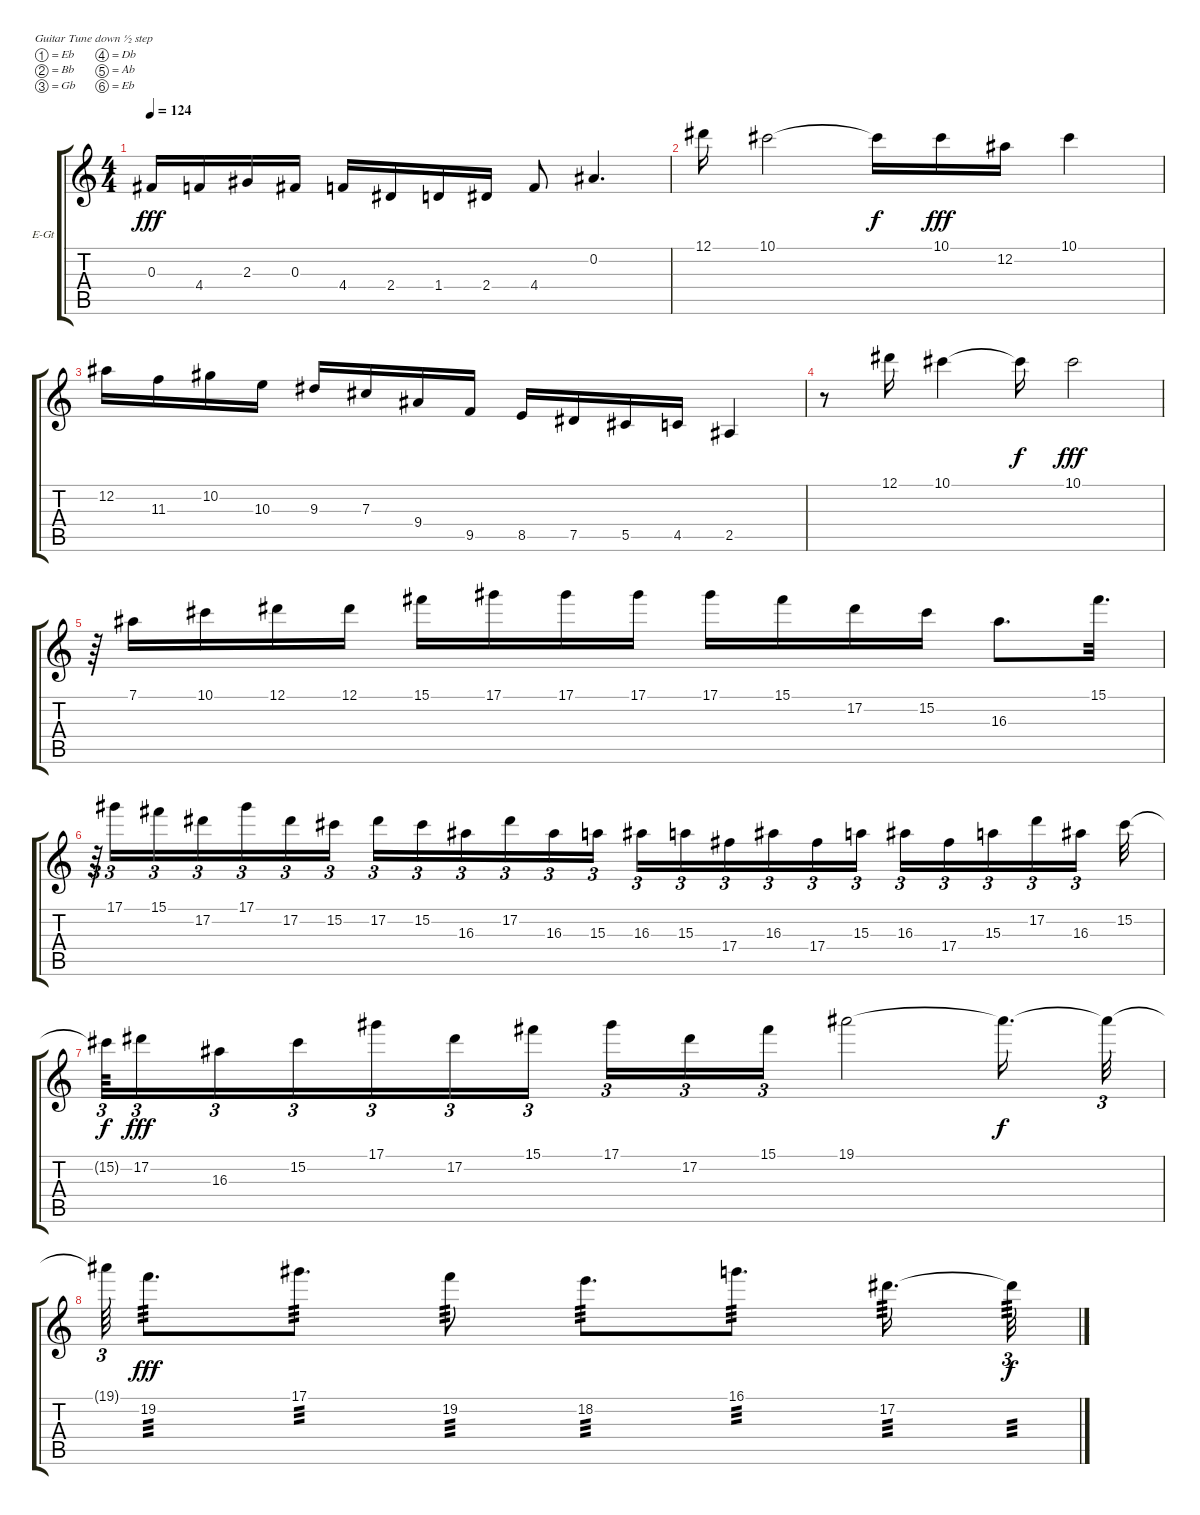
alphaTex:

\bracketExtendMode groupsimilarinstruments
\firstSystemTrackNameOrientation horizontal
\otherSystemsTrackNameOrientation horizontal
\track ("Гитара 1" "E-Gt") {instrument distortionguitar}
\staff {score tabs}
\tuning (Eb4 Bb3 Gb3 Db3 Ab2 Eb2)
\ts (4 4)
\tempo 124
\clef g2
\scale
0.377006
\ks c
0.3.16{dy fff} 4.4.16 2.3.16 0.3.16 4.4.16 2.4.16 1.4.16 2.4.16 4.4.8 0.2.4{d} |
12.1.16 10.1.2 10.1{t}.16{dy f} 10.1.16{dy fff} 12.2.16 10.1.4 |
12.2.16 11.3.16 10.2.16 10.3.16 9.3.16 7.3.16 9.4.16 9.5.16 8.5.16 7.5.16 5.5.16 4.5.16 2.5.4 |
r.8 12.1.16 10.1.4 10.1{t}.16{dy f} 10.1.2{dy fff} |
r.64 7.1.16 10.1.16 12.1.16 12.1.16 15.1.16 17.1.16 17.1.16 17.1.16 17.1.16 15.1.16 17.2.16 15.2.16 16.3.8{d} 15.1.32{d} |
r.64{tu (3 2)} 17.1.16{tu (3 2)} 15.1.16{tu (3 2)} 17.2.16{tu (3 2)} 17.1.16{tu (3 2)} 17.2.16{tu (3 2)} 15.2.16{tu (3 2)} 17.2.16{tu (3 2)} 15.2.16{tu (3 2)} 16.3.16{tu (3 2)} 17.2.16{tu (3 2)} 16.3.16{tu (3 2)} 15.3.16{tu (3 2)} 16.3.16{tu (3 2)} 15.3.16{tu (3 2)} 17.4.16{tu (3 2)} 16.3.16{tu (3 2)} 17.4.16{tu (3 2)} 15.3.16{tu (3 2)} 16.3.16{tu (3 2)} 17.4.16{tu (3 2)} 15.3.16{tu (3 2)} 17.2.16{tu (3 2)} 16.3.16{tu (3 2)} 15.2.32 |
15.2{t}.64{tu (3 2) dy f} 17.2.16{tu (3 2) dy fff} 16.3.16{tu (3 2)} 15.2.16{tu (3 2)} 17.1.16{tu (3 2)} 17.2.16{tu (3 2)} 15.1.16{tu (3 2)} 17.1.16{tu (3 2)} 17.2.16{tu (3 2)} 15.1.16{tu (3 2)} 19.1.2 19.1{t}.16{d dy f} 19.1{t}.32{tu (3 2)} |
19.1{t}.64{tu (3 2)} 19.2.8{d tp 3 dy fff} 17.1.8{d tp 3} 19.2.8{tp 3} 18.2.8{d tp 3} 16.1.8{d tp 3} 17.2.16{d tp 3} 17.2{t}.32{tu (3 2) tp 3 dy f}
